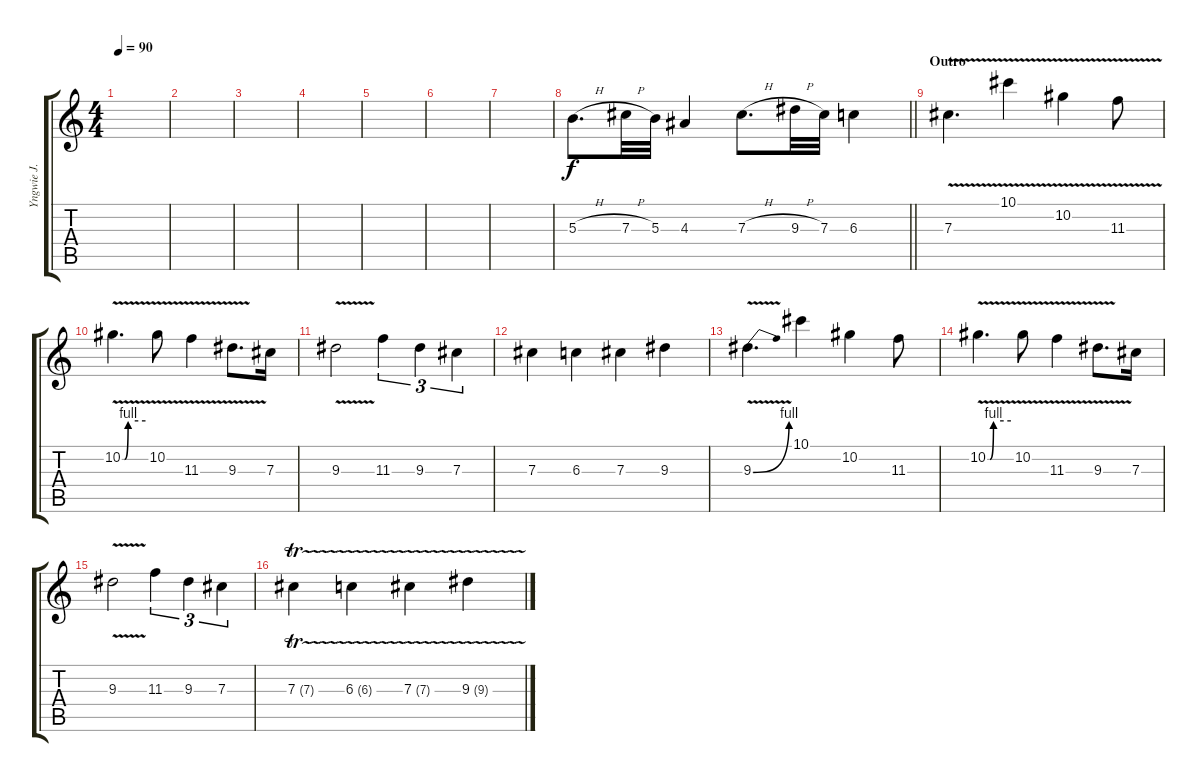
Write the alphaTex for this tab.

\track ("Yngwie J. Malmsteen" "Yngwie J. ") {instrument overdrivenguitar}
\staff {score tabs}
\tuning (Eb4 Bb3 Gb3 Db3 Ab2 Eb2) {hide}
\ts (4 4)
\tempo 90
\clef g2
\ks c
|
|
|
|
|
|
|
\barLineRight lightlight
5.3{h}.8{d} 7.3{h}.32 5.3.32 4.3.4 7.3{h}.8{d} 9.3{h}.32 7.3.32 6.3.4 |
\section ("" "Outro")
7.3{v}.4{d} 10.1{v}.4 10.2{v}.4 11.3{v}.8 |
10.2{be (custom 0 0 6 0 15 4 60 4) v}.4{d} 10.2{v}.8 11.3{v}.4 9.3{v}.8{d} 7.3.16 |
9.3{v}.2 11.3.4{tu (3 2)} 9.3.4{tu (3 2)} 7.3.4{tu (3 2)} |
7.3.4 6.3.4 7.3.4 9.3.4 |
9.3{be (bend 0 0 60 4) v}.4{d volume 8} 10.1.4 10.2.4 11.3.8 |
10.2{be (custom 0 0 6 0 15 4 60 4) v}.4{d} 10.2{v}.8 11.3{v}.4 9.3{v}.8{d} 7.3.16 |
9.3{v}.2 11.3.4{tu (3 2)} 9.3.4{tu (3 2)} 7.3.4{tu (3 2)} |
7.3{tr (7 32)}.4 6.3{tr (6 32)}.4 7.3{tr (7 32)}.4 9.3{tr (9 32)}.4
